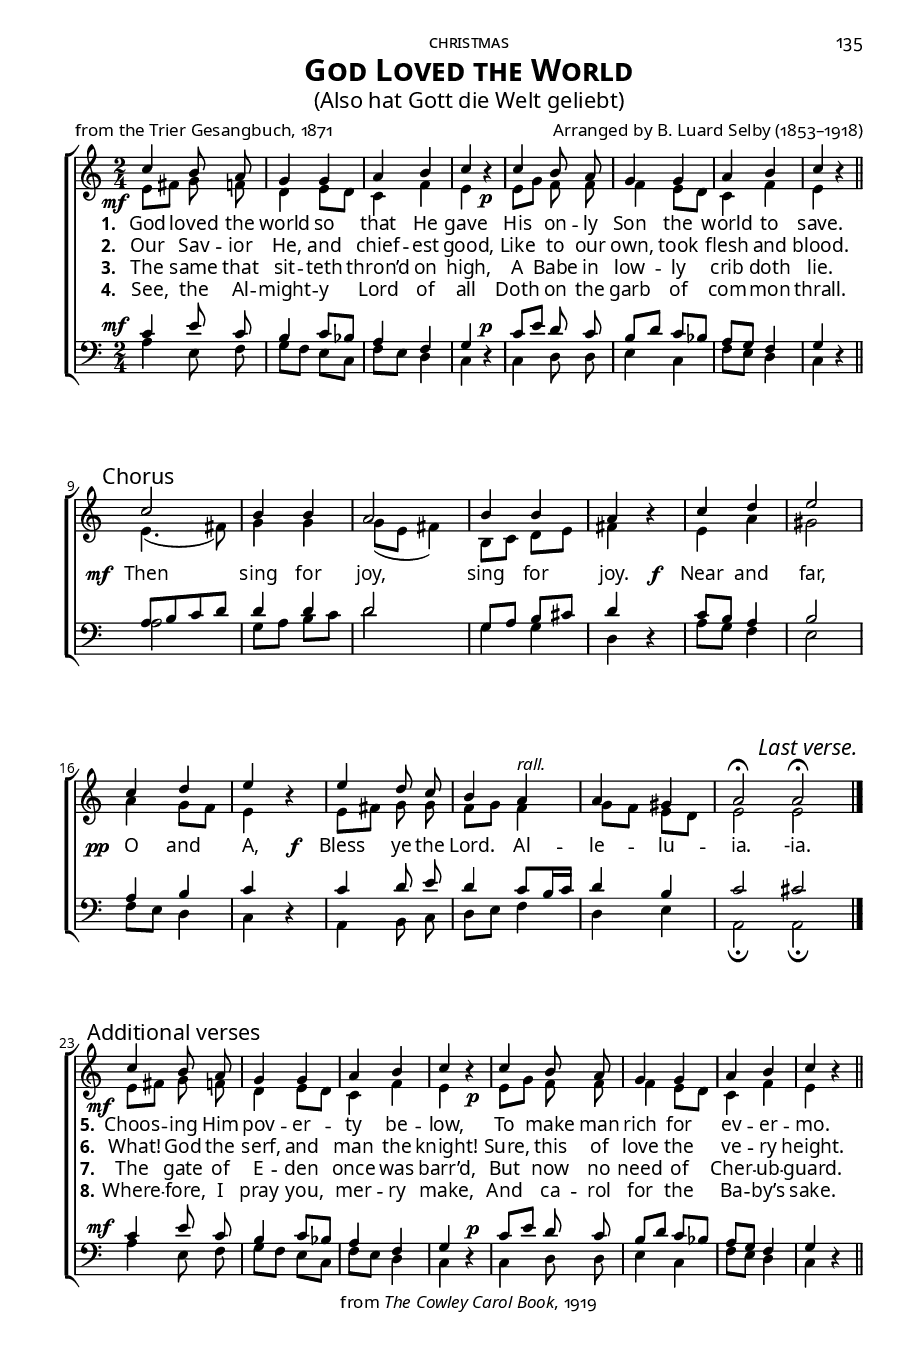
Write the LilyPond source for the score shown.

\version "2.14.2"
\include "util.ly"
\header {
  title = \markup{\override #'(font-name . "Garamond Premier Pro Semibold"){ \abs-fontsize #15 \smallCapsOldStyle"God Loved the World"}}
  subtitle = \markup{\override #'(font-name . "Garamond Premier Pro"){ \abs-fontsize #10.5 "(Also hat Gott die Welt geliebt)"}}
  poet = \markup\oldStyleNum"from the Trier Gesangbuch, 1871"
  composer = \markup\oldStyleNum"Arranged by B. Luard Selby (1853–1918)"
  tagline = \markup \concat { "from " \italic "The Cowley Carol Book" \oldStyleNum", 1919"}
}
\paper {
  %print-all-headers = ##f
  paper-height = 9\in
  paper-width = 6\in
  indent = 0\in
  %system-system-spacing = #'((basic-distance . 10) (padding . 0))
  %system-system-spacing =
  %  #'((basic-distance . 0)
  %     (minimum-distance . 0)
  %     (padding . -5)
  %     (stretchability . 100))
  ragged-last-bottom = ##f
  ragged-bottom = ##f
  two-sided = ##t
  inner-margin = 0.5\in
  outer-margin = 0.25\in
  top-margin = 0.25\in
  bottom-margin = 0.25\in
  first-page-number = #135
  print-first-page-number = ##t
  headerLine = \markup{\override #'(font-name . "Garamond Premier Pro") \smallCapsOldStyle"christmas"}
  oddHeaderMarkup = \markup\fill-line{
     \override #'(font-name . "Garamond Premier Pro")\abs-fontsize #8.5
     \combine 
        \fill-line{"" \if \should-print-page-number
        \oldStylePageNum""
        }
        \fill-line{\headerLine}
  }
  evenHeaderMarkup = \markup {
     \override #'(font-name . "Garamond Premier Pro")\abs-fontsize #8.5
     \combine
        \if \should-print-page-number
        \oldStylePageNum""
        \fill-line{\headerLine}
  }
}
#(set-global-staff-size 15) \paper{ #(define fonts (make-pango-font-tree "GoudyOlSt BT" "Garamond Premier Pro" "Garamond Premier Pro" (/ 15 20))) }
global = {
  \key c \major
  \time 2/4
  \autoBeamOff
  \override DynamicLineSpanner #'staff-padding = #0.0
  \override DynamicLineSpanner #'Y-extent = #'(-1 . 1)
}

sopMusic = \relative c'' {
  \override DynamicText #'X-offset = #-4
  \once\override DynamicText #'X-offset = #-5
  c4_\mf b8 a |
  g4 g |
  a b c b\rest |
  c_\p b8 a |
  
  g4 g |
  a b |
  c b\rest \bar "||" \break
  \once \override Score.RehearsalMark #'self-alignment-X = #LEFT
  \mark "Chorus"
  c2 |
  b4 b |
  
  a2 |
  b4 b |
  a b\rest |
  c d |
  e2 |
  c4 d |
  
  e b\rest |
  e d8 c |
  b4 a^\markup\italic"rall."
  a gis |
  a2\fermata \bar ":|"
  a\fermata \bar "|."
  \once \override Score.RehearsalMark #'break-visibility = #end-of-line-visible
  \once \override Score.RehearsalMark #'self-alignment-X = #RIGHT
  \mark\markup\italic"Last verse." \break
  
  
  \once\override DynamicText #'X-offset = #-5
  c4_\mf  % \once \override Score.RehearsalMark #'self-alignment-X = #LEFT
  \mark "Additional verses"
    b8 a |
  g4 g |
  a b c b\rest |
  c_\p b8 a |
  
  g4 g |
  a b |
  c b\rest \bar "||" \break
}
sopWords = \lyricmode {
  
}

altoMusic = \relative c' {
  e8[ fis] g f |
  d4 e8[ d] |
  c4 f |
  e s |
  e8[ g] f f |
  
  f4 e8[ d] |
  c4 f |
  e s |
  e4.( fis8) |
  g4 g |
  
  g8([ e] fis4) |
  b,8[ c] d[ e] |
  fis4 s |
  e a |
  gis2 |
  a4 g8[ f] |
  
  e4 s |
  e8[ fis] g g |
  f[ g] f4 |
  g8[ f] e[ d] |
  e2 |
  e \bar "|."
  
  
  
  e8[ fis] g f |
  d4 e8[ d] |
  c4 f |
  e s |
  e8[ g] f f |
  
  f4 e8[ d] |
  c4 f |
  e s \bar "||"
}
altoWords = {
  \dropLyricsV
  \lyricmode {
    \set stanza = #"1. "
    God loved the world so that He gave
    His on -- ly Son the world to save.
  }
  \set stanza = \markup\dynamic"  mf "
  \lyricmode {
    Then sing for joy, sing for joy.
  }
  \set stanza = \markup\dynamic"f  "
  \lyricmode {
    Near and far, 
  }
  \set stanza = \markup\dynamic"  pp "
  \lyricmode {
    O and A,
  }
  \set stanza = \markup\dynamic"f  "
  \lyricmode {
    Bless ye the Lord.
    Al -- le -- lu -- ia.
    -ia.
    
    \set stanza = #"5."
    Choos -- ing Him pov -- er -- ty be -- low,
    To make man rich for ev -- er -- mo.
  }
}
altoWordsII = \lyricmode {
  \dropLyricsV
%\markup\italic
  \set stanza = #"2. "
  Our Sav -- ior He, and chief -- est good,
  Like to our own, took flesh and blood.
  
  \repeat unfold 22 {\skip1}
  \set stanza = #"6."
  What! God the serf, and man the knight!
  Sure, this of love the ve -- ry height.
}
altoWordsIII = \lyricmode {
  \dropLyricsV
  \set stanza = #"3. "
  The same that sit -- teth thron’d on high,
  A Babe in low -- ly crib doth lie.
  
  \repeat unfold 22 {\skip1}
  \set stanza = #" 7."
  The gate of E -- den once was barr’d,
  But now no need of Cher -- ub -- guard.
}
altoWordsIV = \lyricmode {
  \dropLyricsV
  \set stanza = #"4. "
  See, the Al -- might -- y Lord of all
  Doth on the garb of com -- mon thrall.
  
  \repeat unfold 22 {\skip1}
  \set stanza = #" 8."
  Where -- fore, I pray you, mer -- ry make,
  And ca -- rol for the Ba -- by’s sake.
}
altoWordsV = \lyricmode {
  \set stanza = #" 5. "
  \set ignoreMelismata = ##t
}
altoWordsVI = \lyricmode {
  \set stanza = #" 6. "
  \set ignoreMelismata = ##t
}
tenorMusic = \relative c' {
  c4 e8 c |
  b4 c8[ bes] |
  a4 f |
  g s |
  c8[ e] d c |
  
  b[ d] c[ bes] |
  a[ g] f4 |
  g s |
  a8[ b c d] |
  d4 d |
  
  d2 |
  g,8[ a] b[ cis] |
  d4 s |
  c8[ b] a4 |
  b2 |
  a4 b |
  
  c s |
  c d8 e |
  d4 c8[ b16 c] |
  d4 b |
  c2 |
  cis2 \bar "|."
  
  
  
  c4 e8 c |
  b4 c8[ bes] |
  a4 f |
  g s |
  c8[ e] d c |
  
  b[ d] c[ bes] |
  a[ g] f4 |
  g s |
}
tenorWords = \lyricmode {

}

bassMusic = \relative c {
  \override DynamicText #'X-offset = #-4
  \once\override DynamicText #'X-offset = #-5
  a'4^\mf e8 f |
  g[ f] e[ c] |
  f[ e] d4 |
  c d\rest |
  c^\p d8 d |
  
  e4 c |
  f8[ e] d4 |
  c d\rest |
  a'2 |
  g8[ a] b[ c] |
  
  d2 |
  g,4 g |
  d d\rest |
  a'8[ g] f4 |
  e2 |
  f8[ e] d4 |
  
  c4 d\rest |
  a b8 c |
  d[ e] f4 |
  d e |
  a,2\fermata |
  a\fermata \bar "|."
  
  
  
  \once\override DynamicText #'X-offset = #-5
  a'4^\mf e8 f |
  g[ f] e[ c] |
  f[ e] d4 |
  c d\rest |
  c^\p d8 d |
  
  e4 c |
  f8[ e] d4 |
  c d\rest |
}
bassWords = \lyricmode {

}

pianoRH = \relative c' {
  
}
pianoLH = \relative c' {
  
}

\score {
  <<
   \new ChoirStaff <<
    \new Staff = women <<
      \new Voice = "sopranos" { \voiceOne << \global \sopMusic >> }
      \new Voice = "altos" { \voiceTwo << \global \altoMusic >> }
    >>
    \new Lyrics \with { alignAboveContext = #"women" \override VerticalAxisGroup #'nonstaff-relatedstaff-spacing = #'((basic-distance . 1))} \lyricsto "sopranos" \sopWords
    \new Lyrics = "altosVI"  \with { alignBelowContext = #"women" } \lyricsto "sopranos" \altoWordsVI
    \new Lyrics = "altosV"  \with { alignBelowContext = #"women" } \lyricsto "sopranos" \altoWordsV
    \new Lyrics = "altosIV"  \with { alignBelowContext = #"women" } \lyricsto "sopranos" \altoWordsIV
    \new Lyrics = "altosIII"  \with { alignBelowContext = #"women" } \lyricsto "sopranos" \altoWordsIII
    \new Lyrics = "altosII"  \with { alignBelowContext = #"women" } \lyricsto "sopranos" \altoWordsII
    \new Lyrics = "altos"  \with { alignBelowContext = #"women" \override VerticalAxisGroup #'nonstaff-relatedstaff-spacing = #'((basic-distance . 1)) } \lyricsto "sopranos" \altoWords
   \new Staff = men <<
      \clef bass
      \new Voice = "tenors" { \voiceOne << \global \tenorMusic >> }
      \new Voice = "basses" { \voiceTwo << \global \bassMusic >> }
    >>
    \new Lyrics \with { alignAboveContext = #"men" \override VerticalAxisGroup #'nonstaff-relatedstaff-spacing = #'((basic-distance . 1)) } \lyricsto "tenors" \tenorWords
    \new Lyrics \with { alignBelowContext = #"men" \override VerticalAxisGroup #'nonstaff-relatedstaff-spacing = #'((basic-distance . 1)) } \lyricsto "basses" \bassWords
  >>
%    \new PianoStaff << \new Staff { \new Voice { \pianoRH } } \new Staff { \clef "bass" \pianoLH } >>
  >>
  \layout {
    \context {
      \Score
      %\override SpacingSpanner #'base-shortest-duration = #(ly:make-moment 1 2)
      %\override SpacingSpanner #'common-shortest-duration = #(ly:make-moment 1 2)
    }
    \context {
      % Remove all empty staves
      % \Staff \RemoveEmptyStaves \override VerticalAxisGroup #'remove-first = ##t
    }
    \context {
      \Lyrics
      \override LyricText #'X-offset = #center-on-word
    }
  }
  \midi {
    \tempo 4 = 120
    \set Staff.midiInstrument = "piccolo"
  
    \context {
      \Voice
      \remove "Dynamic_performer"
    }
  }
}
